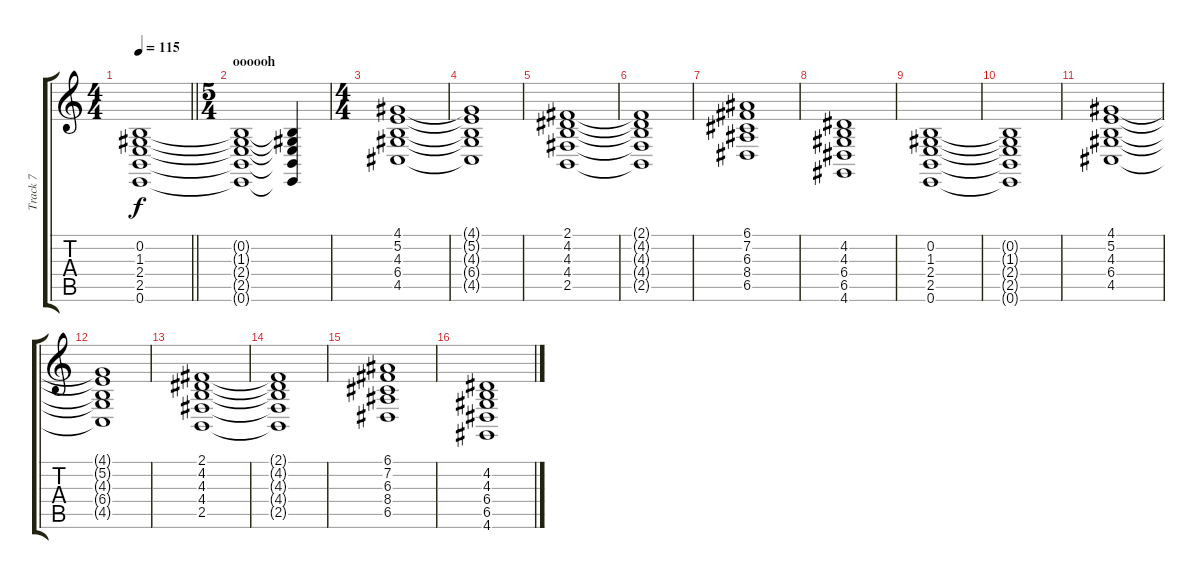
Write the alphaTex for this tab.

\track ("Track 7" "Track 7") {instrument acousticgrandpiano}
\staff {score tabs}
\tuning (E4 B3 G3 D3 A2 E2) {hide}
\ts (4 4)
\tempo 115
\clef g2
\barLineRight lightlight
\ks c
(0.2 1.3 2.4 2.5 0.6).1{dy f} |
\ts (5 4)
\section ("" "oooooh")
(0.2{t} 1.3{t} 2.4{t} 2.5{t} 0.6{t}).1 (0.2{t} 1.3{t} 2.4{t} 2.5{t} 0.6{t}).4 |
\ts (4 4)
(4.1 5.2 4.3 6.4 4.5).1 |
(4.1{t} 5.2{t} 4.3{t} 6.4{t} 4.5{t}).1 |
(2.1 4.2 4.3 4.4 2.5).1 |
(2.1{t} 4.2{t} 4.3{t} 4.4{t} 2.5{t}).1 |
(6.1 7.2 6.3 8.4 6.5).1 |
(4.2 4.3 6.4 6.5 4.6).1 |
(0.2 1.3 2.4 2.5 0.6).1 |
(0.2{t} 1.3{t} 2.4{t} 2.5{t} 0.6{t}).1 |
(4.1 5.2 4.3 6.4 4.5).1 |
(4.1{t} 5.2{t} 4.3{t} 6.4{t} 4.5{t}).1 |
(2.1 4.2 4.3 4.4 2.5).1 |
(2.1{t} 4.2{t} 4.3{t} 4.4{t} 2.5{t}).1 |
(6.1 7.2 6.3 8.4 6.5).1 |
(4.2 4.3 6.4 6.5 4.6).1
